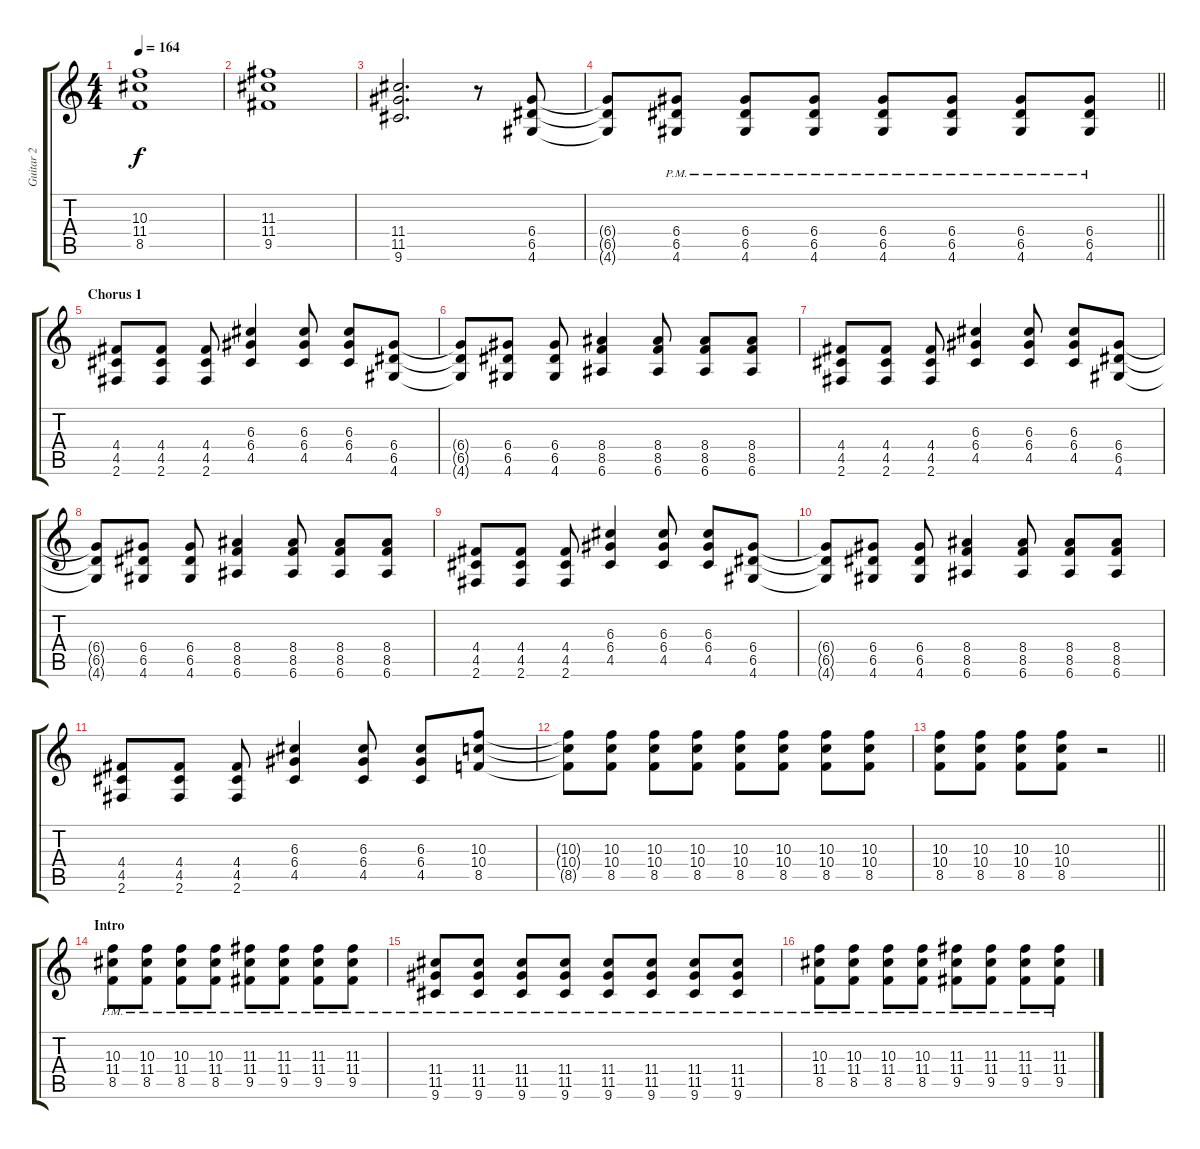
\track ("Guitar 2" "Guitar 2") {instrument overdrivenguitar}
\staff {score tabs}
\tuning (E4 B3 G3 D3 A2 E2) {hide}
\ts (4 4)
\tempo 164
\clef g2
\ks c
(10.3 11.4 8.5).1{dy f} |
(11.3 11.4 9.5).1 |
(11.4 11.5 9.6).2{d} r.8 (6.4 6.5 4.6).8 |
\barLineRight lightlight
(6.4{t} 6.5{t} 4.6{t}).8 (6.4{pm} 6.5{pm} 4.6{pm}).8 (6.4{pm} 6.5{pm} 4.6{pm}).8 (6.4{pm} 6.5{pm} 4.6{pm}).8 (6.4{pm} 6.5{pm} 4.6{pm}).8 (6.4{pm} 6.5{pm} 4.6{pm}).8 (6.4{pm} 6.5{pm} 4.6{pm}).8 (6.4{pm} 6.5{pm} 4.6{pm}).8 |
\section ("" "Chorus 1")
(4.4 4.5 2.6).8 (4.4 4.5 2.6).8 (4.4 4.5 2.6).8 (6.3 6.4 4.5).4 (6.3 6.4 4.5).8 (6.3 6.4 4.5).8 (6.4 6.5 4.6).8 |
(6.4{t} 6.5{t} 4.6{t}).8 (6.4 6.5 4.6).8 (6.4 6.5 4.6).8 (8.4 8.5 6.6).4 (8.4 8.5 6.6).8 (8.4 8.5 6.6).8 (8.4 8.5 6.6).8 |
(4.4 4.5 2.6).8 (4.4 4.5 2.6).8 (4.4 4.5 2.6).8 (6.3 6.4 4.5).4 (6.3 6.4 4.5).8 (6.3 6.4 4.5).8 (6.4 6.5 4.6).8 |
(6.4{t} 6.5{t} 4.6{t}).8 (6.4 6.5 4.6).8 (6.4 6.5 4.6).8 (8.4 8.5 6.6).4 (8.4 8.5 6.6).8 (8.4 8.5 6.6).8 (8.4 8.5 6.6).8 |
(4.4 4.5 2.6).8 (4.4 4.5 2.6).8 (4.4 4.5 2.6).8 (6.3 6.4 4.5).4 (6.3 6.4 4.5).8 (6.3 6.4 4.5).8 (6.4 6.5 4.6).8 |
(6.4{t} 6.5{t} 4.6{t}).8 (6.4 6.5 4.6).8 (6.4 6.5 4.6).8 (8.4 8.5 6.6).4 (8.4 8.5 6.6).8 (8.4 8.5 6.6).8 (8.4 8.5 6.6).8 |
(4.4 4.5 2.6).8 (4.4 4.5 2.6).8 (4.4 4.5 2.6).8 (6.3 6.4 4.5).4 (6.3 6.4 4.5).8 (6.3 6.4 4.5).8 (10.3 10.4 8.5).8 |
(10.3{t} 10.4{t} 8.5{t}).8 (10.3 10.4 8.5).8 (10.3 10.4 8.5).8 (10.3 10.4 8.5).8 (10.3 10.4 8.5).8 (10.3 10.4 8.5).8 (10.3 10.4 8.5).8 (10.3 10.4 8.5).8 |
\barLineRight lightlight
(10.3 10.4 8.5).8 (10.3 10.4 8.5).8 (10.3 10.4 8.5).8 (10.3 10.4 8.5).8 r.2 |
\section ("" "Intro")
(10.3{pm} 11.4{pm} 8.5{pm}).8 (10.3{pm} 11.4{pm} 8.5{pm}).8 (10.3{pm} 11.4{pm} 8.5{pm}).8 (10.3{pm} 11.4{pm} 8.5{pm}).8 (11.3{pm} 11.4{pm} 9.5{pm}).8 (11.3{pm} 11.4{pm} 9.5{pm}).8 (11.3{pm} 11.4{pm} 9.5{pm}).8 (11.3{pm} 11.4{pm} 9.5{pm}).8 |
(11.4{pm} 11.5{pm} 9.6{pm}).8 (11.4{pm} 11.5{pm} 9.6{pm}).8 (11.4{pm} 11.5{pm} 9.6{pm}).8 (11.4{pm} 11.5{pm} 9.6{pm}).8 (11.4{pm} 11.5{pm} 9.6{pm}).8 (11.4{pm} 11.5{pm} 9.6{pm}).8 (11.4{pm} 11.5{pm} 9.6{pm}).8 (11.4{pm} 11.5{pm} 9.6{pm}).8 |
(10.3{pm} 11.4{pm} 8.5{pm}).8 (10.3{pm} 11.4{pm} 8.5{pm}).8 (10.3{pm} 11.4{pm} 8.5{pm}).8 (10.3{pm} 11.4{pm} 8.5{pm}).8 (11.3{pm} 11.4{pm} 9.5{pm}).8 (11.3{pm} 11.4{pm} 9.5{pm}).8 (11.3{pm} 11.4{pm} 9.5{pm}).8 (11.3{pm} 11.4{pm} 9.5{pm}).8
